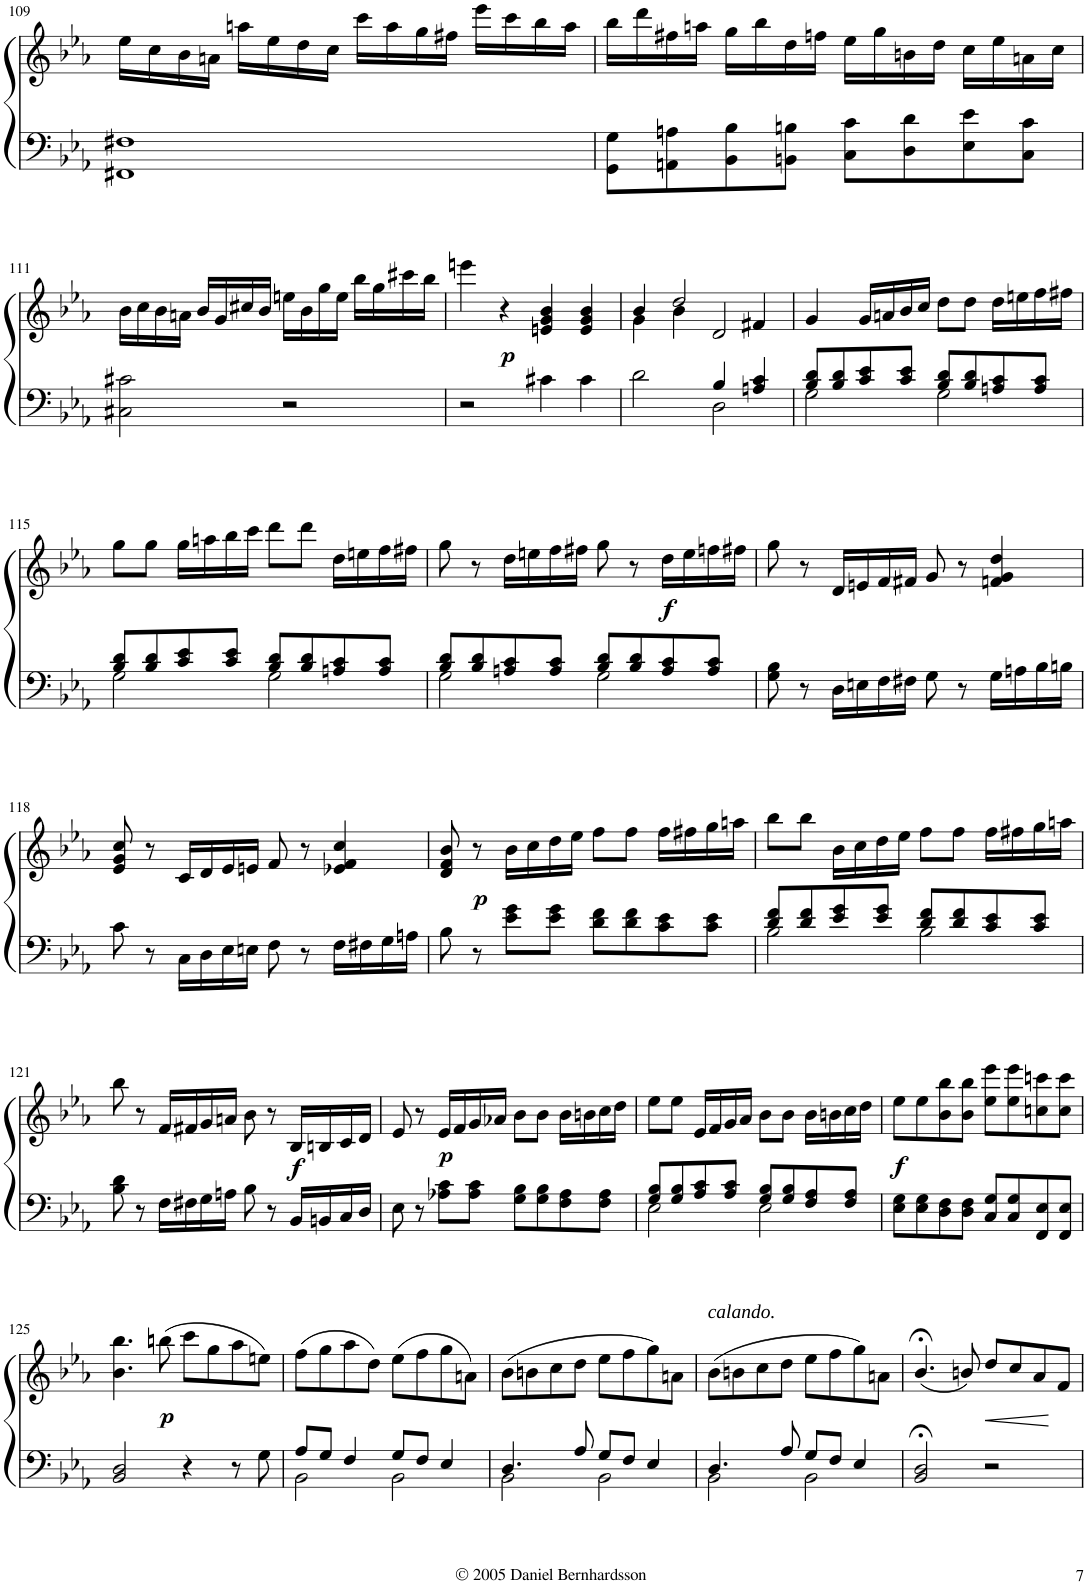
**kern	**kern	**dynam
*part1	*part1	*part1
*staff2	*staff1	*staff1/2
*I"Piano	*	*
*I'Pno.	*	*
!!LO:PB:g=z
*clefF4	*clefG2	*
*k[b-e-a-]	*k[b-e-a-]	*
*E-:	*E-:	*
*M4/4	*M4/4	*
*met(c)	*met(c)	*
=109	=109	=109
1FF#X 1F#X	16ee-\LL	.
.	16cc\	.
.	16b-\	.
.	16an\JJ	.
.	16aan\LL	.
.	16ee-\	.
.	16dd\	.
.	16cc\JJ	.
.	16ccc\LL	.
.	16aa\	.
.	16gg\	.
.	16ff#X\JJ	.
.	16eee-\LL	.
.	16ccc\	.
.	16bb-\	.
.	16aa\JJ	.
=110	=110	=110
8GG\ 8G\L	16bb-\LL	.
.	16ddd\	.
8AAn\ 8An\	16ff#X\	.
.	16aan\JJ	.
8BB-\ 8B-\	16gg\LL	.
.	16bb-\	.
8BBn\ 8Bn\J	16dd\	.
.	16ffn\JJ	.
8C\ 8c\L	16ee-\LL	.
.	16gg\	.
8D\ 8d\	16bn\	.
.	16dd\JJ	.
8E-\ 8e-\	16cc\LL	.
.	16ee-\	.
8C\ 8c\J	16an\	.
.	16cc\JJ	.
!!LO:LB:g=z
=111	=111	=111
2C#X\ 2c#X\	16b-\LL	.
.	16cc\	.
.	16b-\	.
.	16an\JJ	.
.	16b-/LL	.
.	16g/	.
.	16cc#X/	.
.	16b-/JJ	.
2r	16een\LL	.
.	16b-\	.
.	16gg\	.
.	16ee\JJ	.
.	16bb-\LL	.
.	16gg\	.
.	16ccc#X\	.
.	16bb-\JJ	.
=112	=112	=112
2r	4eeen\	.
!	!	!LO:DY:b
.	4r	p
4c#X\	4en/ 4g/ 4b-/	.
4c#\	4e/ 4g/ 4b-/	.
=113	=113	=113
*^	*^	*
2d\	2ryy	4b-/	4g\	.
.	.	2dd/	4b-\	.
4B-/	2D\	.	2d/	.
4An/ 4c/	.	4f#X/	.	.
*	*	*v	*v	*
=114	=114	=114	=114
8B-/ 8d/L	2G\	4g/	.
8B-/ 8d/	.	.	.
8c/ 8e-/	.	16g/LL	.
.	.	16an/	.
8c/ 8e-/J	.	16b-/	.
.	.	16cc/JJ	.
8B-/ 8d/L	2G\	8dd\L	.
8B-/ 8d/	.	8dd\J	.
8An/ 8c/	.	16dd\LL	.
.	.	16een\	.
8A/ 8c/J	.	16ff\	.
.	.	16ff#X\JJ	.
!!LO:LB:g=z
=115	=115	=115	=115
8B-/ 8d/L	2G\	8gg\L	.
8B-/ 8d/	.	8gg\J	.
8c/ 8e-/	.	16gg\LL	.
.	.	16aan\	.
8c/ 8e-/J	.	16bb-\	.
.	.	16ccc\JJ	.
8B-/ 8d/L	2G\	8ddd\L	.
8B-/ 8d/	.	8ddd\J	.
8An/ 8c/	.	16dd\LL	.
.	.	16een\	.
8A/ 8c/J	.	16ff\	.
.	.	16ff#X\JJ	.
=116	=116	=116	=116
8B-/ 8d/L	2G\	8gg\	.
8B-/ 8d/	.	8r	.
8An/ 8c/	.	16dd\LL	.
.	.	16een\	.
8A/ 8c/J	.	16ff\	.
.	.	16ff#X\JJ	.
8B-/ 8d/L	2G\	8gg\	.
8B-/ 8d/	.	8r	.
!	!	!	!LO:DY:b
8A/ 8c/	.	16dd\LL	f
.	.	16ee\	.
8A/ 8c/J	.	16ffn\	.
.	.	16ff#X\JJ	.
*v	*v	*	*
=117	=117	=117
8G\ 8B-\	8gg\	.
8r	8r	.
16D\LL	16d/LL	.
16En\	16en/	.
16F\	16f/	.
16F#X\JJ	16f#X/JJ	.
8G\	8g/	.
8r	8r	.
16G\LL	4fn/ 4g/ 4dd/	.
16An\	.	.
16B-\	.	.
16Bn\JJ	.	.
!!LO:LB:g=z
=118	=118	=118
8c\	8e-/ 8g/ 8cc/	.
8r	8r	.
16C\LL	16c/LL	.
16D\	16d/	.
16E-\	16e-/	.
16En\JJ	16en/JJ	.
8F\	8f/	.
8r	8r	.
16F\LL	4e-X/ 4f/ 4cc/	.
16F#X\	.	.
16G\	.	.
16An\JJ	.	.
=119	=119	=119
8B-\	8d/ 8f/ 8b-/	.
!	!	!LO:DY:b
8r	8r	p
8e-\ 8g\L	16b-\LL	.
.	16cc\	.
8e-\ 8g\J	16dd\	.
.	16ee-\JJ	.
8d\ 8f\L	8ff\L	.
8d\ 8f\	8ff\J	.
8c\ 8e-\	16ff\LL	.
.	16ff#X\	.
8c\ 8e-\J	16gg\	.
.	16aan\JJ	.
=120	=120	=120
*^	*	*
8d/ 8f/L	2B-\	8bb-\L	.
8d/ 8f/	.	8bb-\J	.
8e-/ 8g/	.	16b-\LL	.
.	.	16cc\	.
8e-/ 8g/J	.	16dd\	.
.	.	16ee-\JJ	.
8d/ 8f/L	2B-\	8ff\L	.
8d/ 8f/	.	8ff\J	.
8c/ 8e-/	.	16ff\LL	.
.	.	16ff#X\	.
8c/ 8e-/J	.	16gg\	.
.	.	16aan\JJ	.
*v	*v	*	*
!!LO:LB:g=z
=121	=121	=121
8B-\ 8d\	8bb-\	.
8r	8r	.
16F\LL	16f/LL	.
16F#X\	16f#X/	.
16G\	16g/	.
16An\JJ	16an/JJ	.
8B-\	8b-\	.
8r	8r	.
!	!	!LO:DY:b
16BB-/LL	16B-/LL	f
16BBn/	16Bn/	.
16C/	16c/	.
16D/JJ	16d/JJ	.
=122	=122	=122
8E-\	8e-/	.
8r	8r	.
!	!	!LO:DY:b
8A-X\ 8c\L	16e-/LL	p
.	16f/	.
8A-\ 8c\J	16g/	.
.	16a-X/JJ	.
8G\ 8B-\L	8b-\L	.
8G\ 8B-\	8b-\J	.
8F\ 8A-\	16b-\LL	.
.	16bn\	.
8F\ 8A-\J	16cc\	.
.	16dd\JJ	.
=123	=123	=123
*^	*	*
8G/ 8B-/L	2E-\	8ee-\L	.
8G/ 8B-/	.	8ee-\J	.
8A-/ 8c/	.	16e-/LL	.
.	.	16f/	.
8A-/ 8c/J	.	16g/	.
.	.	16a-/JJ	.
8G/ 8B-/L	2E-\	8b-\L	.
8G/ 8B-/	.	8b-\J	.
8F/ 8A-/	.	16b-\LL	.
.	.	16bn\	.
8F/ 8A-/J	.	16cc\	.
.	.	16dd\JJ	.
*v	*v	*	*
=124	=124	=124
!	!	!LO:DY:b
8E-\ 8G\L	8ee-\L	f
8E-\ 8G\	8ee-\	.
8D\ 8F\	8b-\ 8bb-\	.
8D\ 8F\J	8b-\ 8bb-\J	.
8C/ 8G/L	8ee-\ 8eee-\L	.
8C/ 8G/	8ee-\ 8eee-\	.
8FF/ 8E-/	8ccn\ 8cccn\	.
8FF/ 8E-/J	8cc\ 8ccc\J	.
!!LO:LB:g=z
=125	=125	=125
2BB-/ 2D/	4.b-\ 4.bb-\	.
!	!	!LO:DY:b
.	(8bbn\	p
4r	8ccc\L	.
.	8gg\	.
8r	8aa-\	.
8G\	8een\J)	.
=126	=126	=126
*^	*	*
8A-/L	2BB-\	(8ff\L	.
8G/J	.	8gg\	.
4F/	.	8aa-\	.
.	.	8dd\J)	.
8G/L	2BB-\	(8ee-\L	.
8F/J	.	8ff\	.
4E-/	.	8gg\	.
.	.	8an\J)	.
=127	=127	=127	=127
4.D/	2BB-\	(8b-\L	.
.	.	8bn\	.
.	.	8cc\	.
8A-/	.	8dd\J	.
8G/L	2BB-\	8ee-\L	.
8F/J	.	8ff\	.
4E-/	.	8gg\)	.
.	.	8an\J	.
=128	=128	=128	=128
!	!	!LO:TX:a:i:t=calando.	!
4.D/	2BB-\	(8b-\L	.
.	.	8bn\	.
.	.	8cc\	.
8A-/	.	8dd\J	.
8G/L	2BB-\	8ee-\L	.
8F/J	.	8ff\	.
4E-/	.	8gg\)	.
.	.	8an\J	.
*v	*v	*	*
=129	=129	=129
2BB-/;< 2D/;<	(4.b-;</	.
.	8bn/)	.
!	!	!LO:HP:b
2r	8dd/L	<
.	8cc/	.
.	8a-/	.
.	8f/J	[
=	=	=
*-	*-	*-
